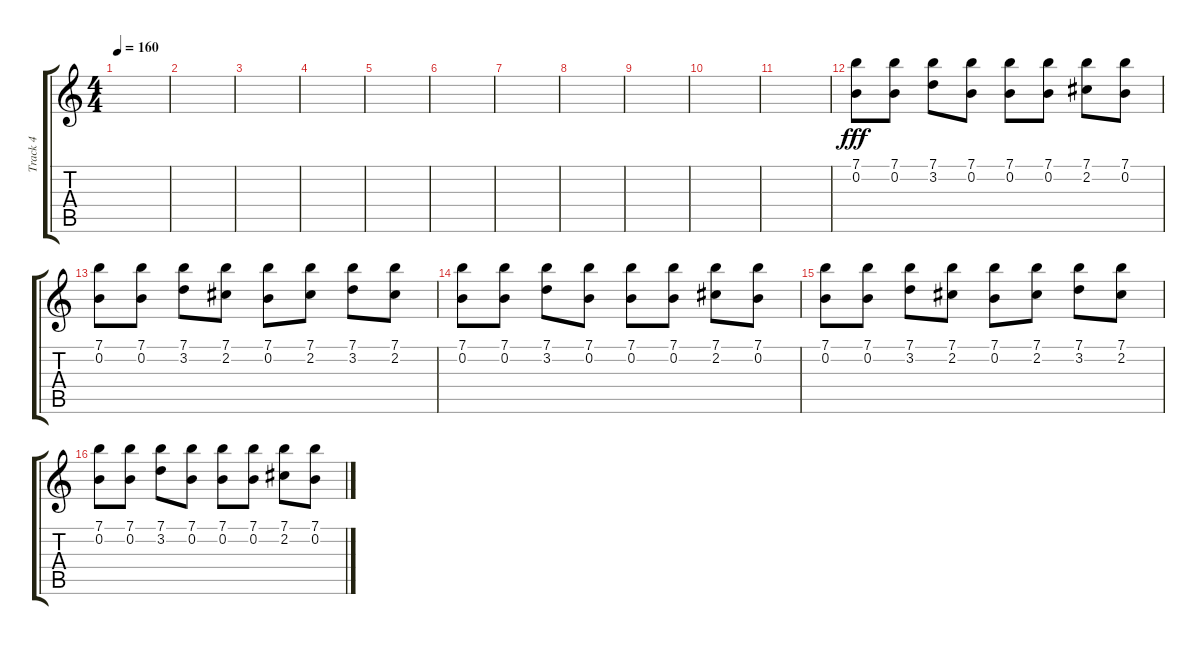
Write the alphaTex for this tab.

\track ("Track 4" "Track 4") {instrument overdrivenguitar}
\staff {score tabs}
\tuning (E4 B3 G3 D3 A2 D2) {hide}
\ts (4 4)
\tempo 160
\clef g2
\ks c
|
|
|
|
|
|
|
|
|
|
|
(7.1 0.2).8{dy fff} (7.1 0.2).8 (7.1 3.2).8 (7.1 0.2).8 (7.1 0.2).8 (7.1 0.2).8 (7.1 2.2).8 (7.1 0.2).8 |
(7.1 0.2).8 (7.1 0.2).8 (7.1 3.2).8 (7.1 2.2).8 (7.1 0.2).8 (7.1 2.2).8 (7.1 3.2).8 (7.1 2.2).8 |
(7.1 0.2).8 (7.1 0.2).8 (7.1 3.2).8 (7.1 0.2).8 (7.1 0.2).8 (7.1 0.2).8 (7.1 2.2).8 (7.1 0.2).8 |
(7.1 0.2).8 (7.1 0.2).8 (7.1 3.2).8 (7.1 2.2).8 (7.1 0.2).8 (7.1 2.2).8 (7.1 3.2).8 (7.1 2.2).8 |
(7.1 0.2).8 (7.1 0.2).8 (7.1 3.2).8 (7.1 0.2).8 (7.1 0.2).8 (7.1 0.2).8 (7.1 2.2).8 (7.1 0.2).8
